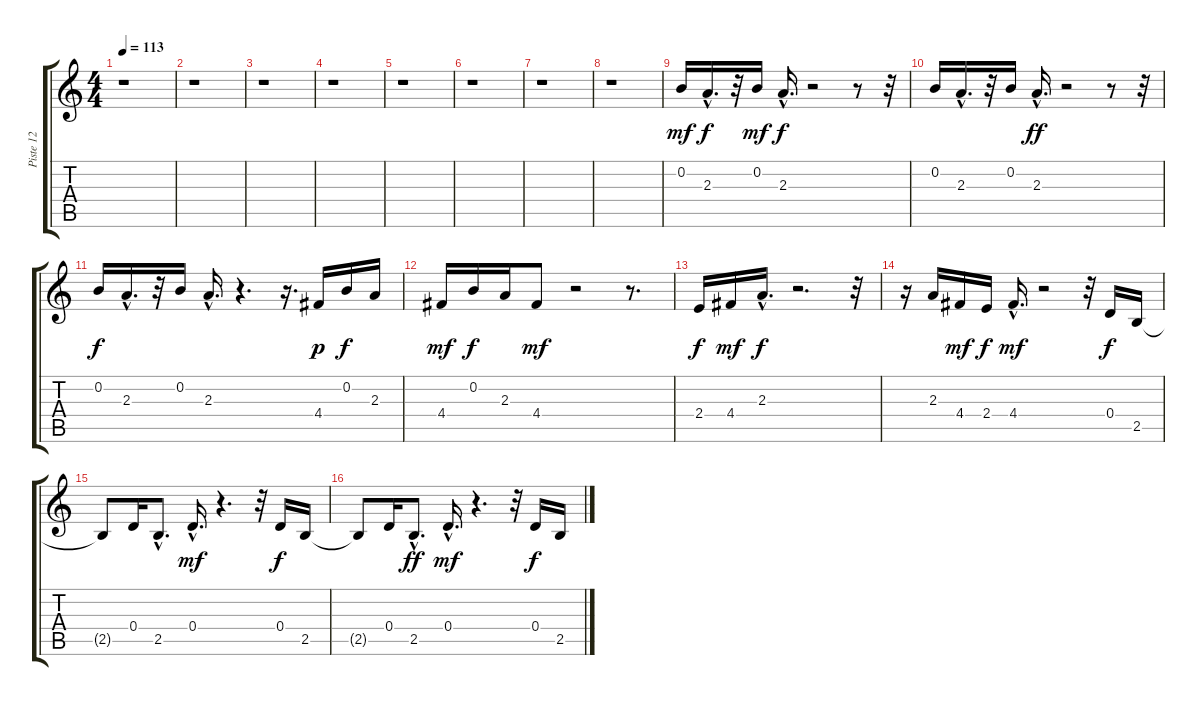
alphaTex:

\track ("Piste 12" "Piste 12") {instrument electricguitarclean}
\staff {score tabs}
\tuning (E4 B3 G3 D3 A2 E2) {hide}
\ts (4 4)
\tempo 113
\clef g2
\ks c
r.1{dy f} |
r.1 |
r.1 |
r.1 |
r.1 |
r.1 |
r.1 |
r.1 |
0.2.16{dy mf balance 8} 2.3{hac}.16{d dy f} r.32 0.2.16{dy mf} 2.3{hac}.16{d dy f} r.2 r.8 r.32 |
0.2.16 2.3{hac}.16{d} r.32 0.2.16 2.3{hac}.16{d dy ff} r.2 r.8 r.32 |
0.2.16{dy f} 2.3{hac}.16{d} r.32 0.2.16 2.3{hac}.16{d} r.4{d} r.16{d} 4.4.16{dy p} 0.2.16{dy f} 2.3.16 |
4.4.16{dy mf} 0.2.16{dy f} 2.3.16 4.4.8{dy mf} r.2 r.8{d} |
2.4.16{dy f} 4.4.16{dy mf} 2.3{hac}.16{d dy f} r.2{d} r.32 |
r.16 2.3.16 4.4.16{dy mf} 2.4.16{dy f} 4.4{hac}.16{d dy mf} r.2 r.32 0.4.16{dy f} 2.5.16 |
2.5{t}.8 0.4.16 2.5{hac}.8{d} 0.4{hac}.16{d dy mf} r.4{d} r.32 0.4.16{dy f} 2.5.16 |
2.5{t}.8 0.4.16 2.5{hac}.8{d dy ff} 0.4{hac}.16{d dy mf} r.4{d} r.32 0.4.16{dy f} 2.5.16
